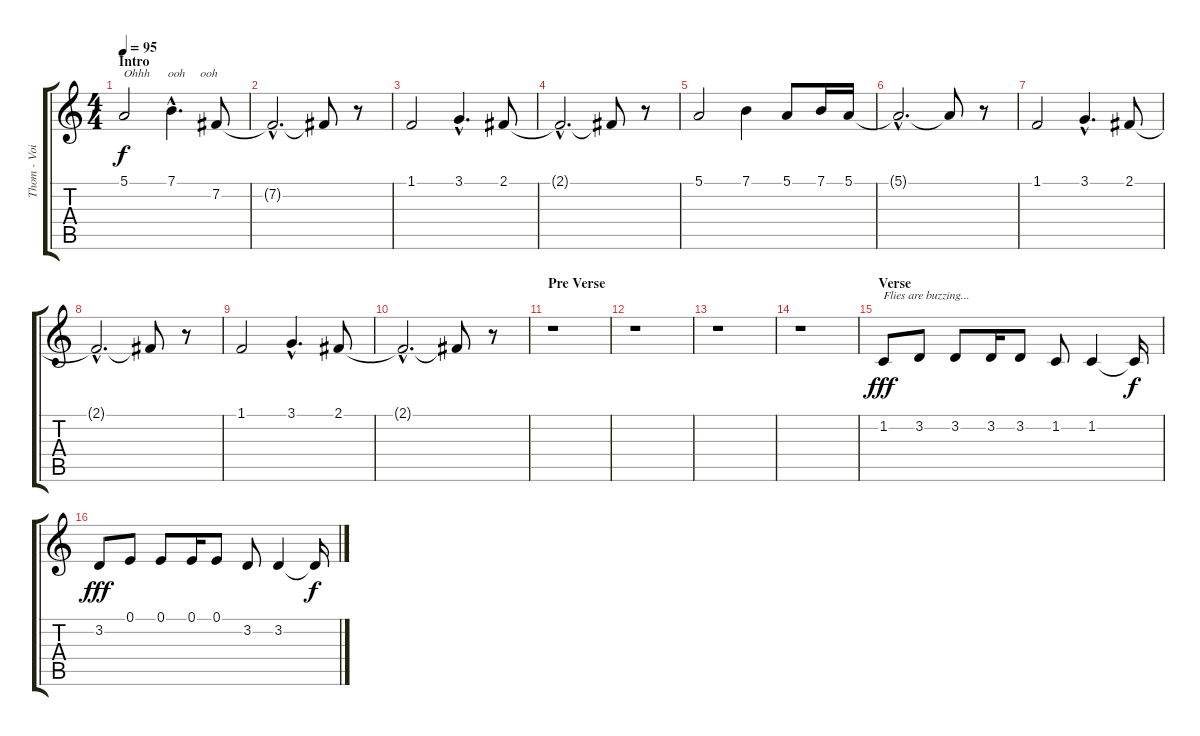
\track ("Thom - Voice" "Thom - Voi") {instrument cello}
\staff {score tabs}
\tuning (E4 B3 G3 D3 A2 E2) {hide}
\ts (4 4)
\section ("" "Intro")
\tempo 95
\clef g2
\ks c
5.1.2{txt "Ohhh      ooh     ooh" dy f instrument cello} 7.1{hac}.4{d} 7.2.8 |
7.2{hac t}.2{d} 7.2{t}.8 r.8 |
1.1.2 3.1{hac}.4{d} 2.1.8 |
2.1{hac t}.2{d} 2.1{t}.8 r.8 |
5.1.2 7.1.4 5.1.8 7.1.16 5.1.16 |
5.1{hac t}.2{d} 5.1{t}.8 r.8 |
1.1.2 3.1{hac}.4{d} 2.1.8 |
2.1{hac t}.2{d} 2.1{t}.8 r.8 |
1.1.2 3.1{hac}.4{d} 2.1.8 |
2.1{hac t}.2{d} 2.1{t}.8 r.8 |
\section ("" "Pre Verse")
r.1 |
r.1 |
r.1 |
r.1 |
\section ("" "Verse")
1.2.8{txt "Flies are buzzing..." dy fff} 3.2.8 3.2.8 3.2.16 3.2.8 1.2.8 1.2.4 1.2{t}.16{dy f} |
3.2.8{dy fff} 0.1.8 0.1.8 0.1.16 0.1.8 3.2.8 3.2.4 3.2{t}.16{dy f}
